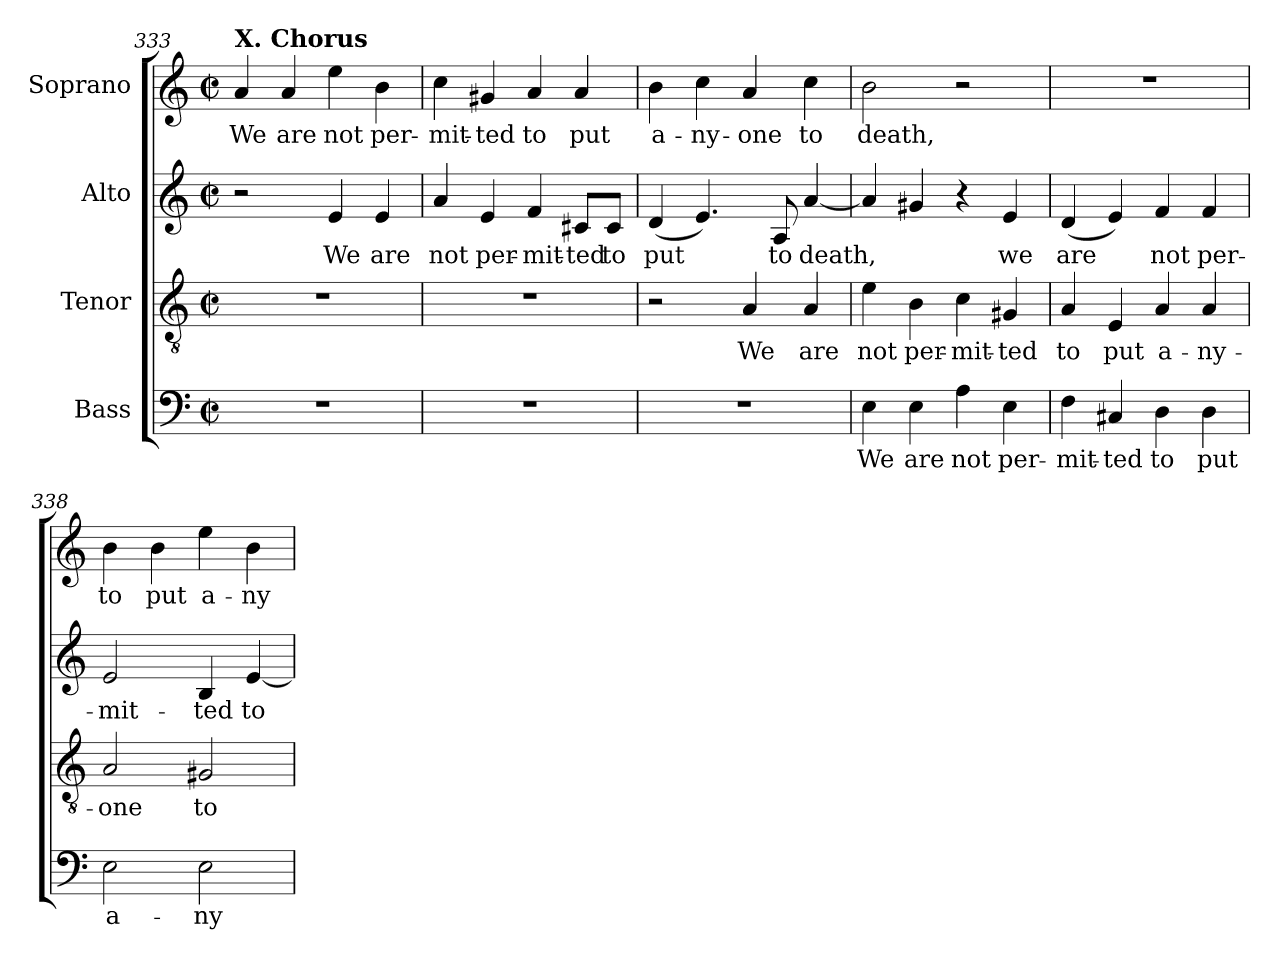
**kern	**text	**kern	**text	**kern	**text	**kern	**text
*part4	*part4	*part3	*part3	*part2	*part2	*part1	*part1
*staff4	*staff4	*staff3	*staff3	*staff2	*staff2	*staff1	*staff1
*I"Bass	*	*I"Tenor	*	*I"Alto	*	*I"Soprano	*
!!LO:LB:g=z
*clefF4	*	*clefGv2	*	*clefG2	*	*clefG2	*
*	*	*ITrd7c12	*	*	*	*	*
*k[]	*	*k[]	*	*k[]	*	*k[]	*
*C:	*	*C:	*	*C:	*	*C:	*
*M2/2	*	*M2/2	*	*M2/2	*	*M2/2	*
*met(c|)	*	*met(c|)	*	*met(c|)	*	*met(c|)	*
=333	=333	=333	=333	=333	=333	=333	=333
!	!	!	!	!	!	!LO:TX:a:B:t=X. Chorus	!
!	!	!	!	!	!	!	!LO:LY:b:color=#000000
1r	.	1r	.	2r	.	4ai/	We
!	!	!	!	!	!	!	!LO:LY:b:color=#000000
.	.	.	.	.	.	4ai/	are
!	!	!	!	!	!LO:LY:b:color=#000000	!	!
!	!	!	!	!	!	!	!LO:LY:b:color=#000000
.	.	.	.	4ei/	We	4eei\	not
!	!	!	!	!	!LO:LY:b:color=#000000	!	!
!	!	!	!	!	!	!	!LO:LY:b:color=#000000
.	.	.	.	4ei/	are	4bi\	per-
=334	=334	=334	=334	=334	=334	=334	=334
!	!	!	!	!	!LO:LY:b:color=#000000	!	!
!	!	!	!	!	!	!	!LO:LY:b:color=#000000
1r	.	1r	.	4ai/	not	4cci\	-mit-
!	!	!	!	!	!LO:LY:b:color=#000000	!	!
!	!	!	!	!	!	!	!LO:LY:b:color=#000000
.	.	.	.	4ei/	per-	4g#Xi/	-ted
!	!	!	!	!	!LO:LY:b:color=#000000	!	!
!	!	!	!	!	!	!	!LO:LY:b:color=#000000
.	.	.	.	4fi/	-mit-	4ai/	to
!	!	!	!	!	!LO:LY:b:color=#000000	!	!
!	!	!	!	!	!	!	!LO:LY:b:color=#000000
.	.	.	.	8c#Xi/L	-ted	4ai/	put
!	!	!	!	!	!LO:LY:b:color=#000000	!	!
.	.	.	.	8c#i/J	to	.	.
=335	=335	=335	=335	=335	=335	=335	=335
!	!	!	!	!	!LO:LY:b:color=#000000	!	!
!	!	!	!	!	!	!	!LO:LY:b:color=#000000
1r	.	2r	.	(4di/	put	4bi\	a-
!	!	!	!	!	!	!	!LO:LY:b:color=#000000
.	.	.	.	4.ei/)	.	4cci\	-ny-
!	!	!	!LO:LY:b:color=#000000	!	!	!	!
!	!	!	!	!	!	!	!LO:LY:b:color=#000000
.	.	4AAi/	We	.	.	4ai/	-one
!	!	!	!	!	!LO:LY:b:color=#000000	!	!
.	.	.	.	8Ai/	to	.	.
!	!	!	!LO:LY:b:color=#000000	!	!	!	!
!	!	!	!	!	!LO:LY:b:color=#000000	!	!
!	!	!	!	!	!	!	!LO:LY:b:color=#000000
.	.	4AAi/	are	[<4ai/	death,	4cci\	to
=336	=336	=336	=336	=336	=336	=336	=336
!	!LO:LY:b:color=#000000	!	!	!	!	!	!
!	!	!	!LO:LY:b:color=#000000	!	!	!	!
!	!	!	!	!	!	!	!LO:LY:b:color=#000000
4Ei\	We	4Ei\	not	4ai/]	.	2bi\	death,
!	!LO:LY:b:color=#000000	!	!	!	!	!	!
!	!	!	!LO:LY:b:color=#000000	!	!	!	!
4Ei\	are	4BBi\	per-	4g#Xi/	.	.	.
!	!LO:LY:b:color=#000000	!	!	!	!	!	!
!	!	!	!LO:LY:b:color=#000000	!	!	!	!
4Ai\	not	4Ci\	-mit-	4r	.	2r	.
!	!LO:LY:b:color=#000000	!	!	!	!	!	!
!	!	!	!LO:LY:b:color=#000000	!	!	!	!
!	!	!	!	!	!LO:LY:b:color=#000000	!	!
4Ei\	per-	4GG#Xi/	-ted	4ei/	we	.	.
!!LO:LB:g=z
=337	=337	=337	=337	=337	=337	=337	=337
!	!LO:LY:b:color=#000000	!	!	!	!	!	!
!	!	!	!LO:LY:b:color=#000000	!	!	!	!
!	!	!	!	!	!LO:LY:b:color=#000000	!	!
4Fi\	-mit-	4AAi/	to	(4di/	are	1r	.
!	!LO:LY:b:color=#000000	!	!	!	!	!	!
!	!	!	!LO:LY:b:color=#000000	!	!	!	!
4C#Xi/	-ted	4EEi/	put	4ei/)	.	.	.
!	!LO:LY:b:color=#000000	!	!	!	!	!	!
!	!	!	!LO:LY:b:color=#000000	!	!	!	!
!	!	!	!	!	!LO:LY:b:color=#000000	!	!
4Di\	to	4AAi/	a-	4fi/	not	.	.
!	!LO:LY:b:color=#000000	!	!	!	!	!	!
!	!	!	!LO:LY:b:color=#000000	!	!	!	!
!	!	!	!	!	!LO:LY:b:color=#000000	!	!
4Di\	put	4AAi/	-ny-	4fi/	per-	.	.
=338	=338	=338	=338	=338	=338	=338	=338
!	!LO:LY:b:color=#000000	!	!	!	!	!	!
!	!	!	!LO:LY:b:color=#000000	!	!	!	!
!	!	!	!	!	!LO:LY:b:color=#000000	!	!
!	!	!	!	!	!	!	!LO:LY:b:color=#000000
2Ei\	a-	2AAi/	-one	2ei/	-mit-	4bi\	to
!	!	!	!	!	!	!	!LO:LY:b:color=#000000
.	.	.	.	.	.	4bi\	put
!	!LO:LY:b:color=#000000	!	!	!	!	!	!
!	!	!	!LO:LY:b:color=#000000	!	!	!	!
!	!	!	!	!	!LO:LY:b:color=#000000	!	!
!	!	!	!	!	!	!	!LO:LY:b:color=#000000
2Ei\	-ny-	2GG#Xi/	to	4Bi/	-ted	4eei\	a-
!	!	!	!	!	!LO:LY:b:color=#000000	!	!
!	!	!	!	!	!	!	!LO:LY:b:color=#000000
.	.	.	.	[<4ei/	to	4bi\	-ny-
=	=	=	=	=	=	=	=
*-	*-	*-	*-	*-	*-	*-	*-
